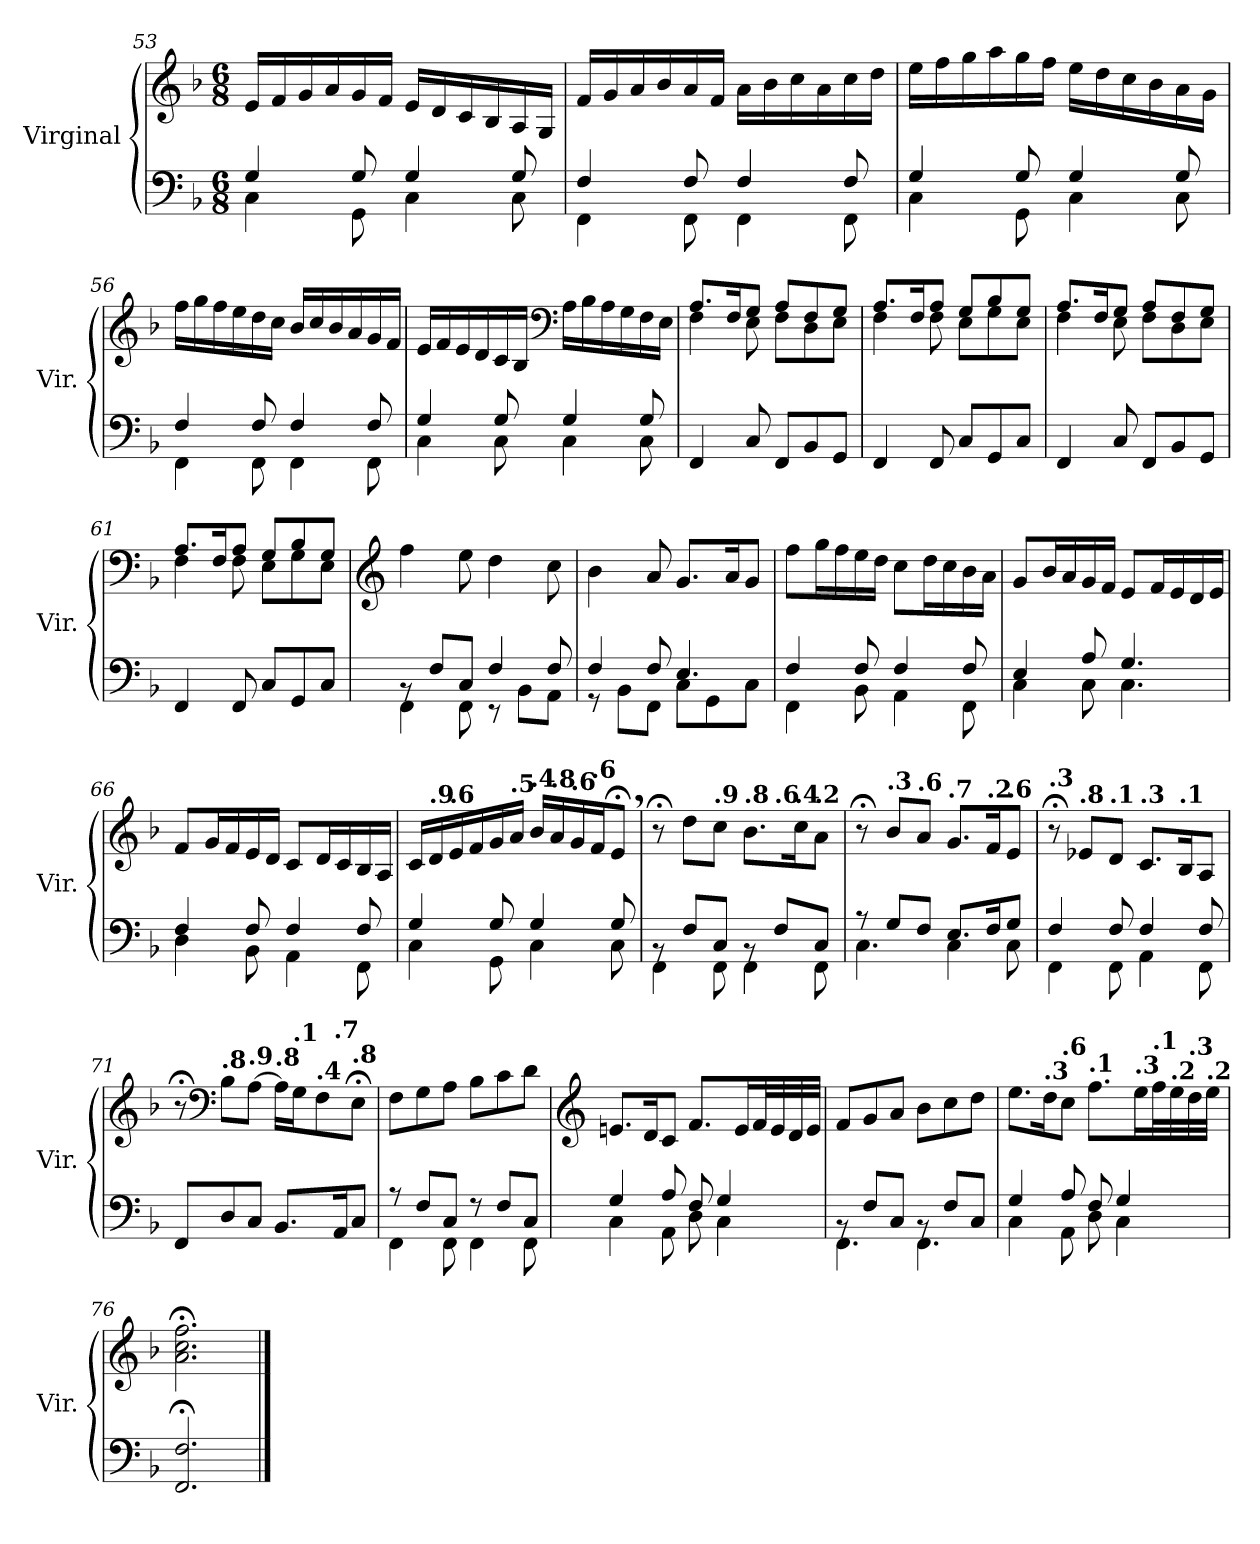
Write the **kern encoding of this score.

**kern	**kern
*part1	*part1
*staff2	*staff1
*I"Virginal	*
*I'Vir.	*
*clefF4	*clefG2
*k[b-]	*k[b-]
*M6/8	*M6/8
=53	=53
*^	*
4G/	4C\	16e/LL
.	.	16f/
.	.	16g/
.	.	16a/
8G/	8GG\	16g/
.	.	16f/JJ
4G/	4C\	16e/LL
.	.	16d/
.	.	16c/
.	.	16B-/
8G/	8C\	16A/
.	.	16G/JJ
=54	=54	=54
4F/	4FF\	16f/LL
.	.	16g/
.	.	16a/
.	.	16b-/
8F/	8FF\	16a/
.	.	16f/JJ
4F/	4FF\	16a\LL
.	.	16b-\
.	.	16cc\
.	.	16a\
8F/	8FF\	16cc\
.	.	16dd\JJ
!!LO:LB:g=z
=55	=55	=55
4G/	4C\	16ee\LL
.	.	16ff\
.	.	16gg\
.	.	16aa\
8G/	8GG\	16gg\
.	.	16ff\JJ
4G/	4C\	16ee\LL
.	.	16dd\
.	.	16cc\
.	.	16b-\
8G/	8C\	16a\
.	.	16g\JJ
=56	=56	=56
4F/	4FF\	16ff\LL
.	.	16gg\
.	.	16ff\
.	.	16ee\
8F/	8FF\	16dd\
.	.	16cc\JJ
4F/	4FF\	16b-/LL
.	.	16cc/
.	.	16b-/
.	.	16a/
8F/	8FF\	16g/
.	.	16f/JJ
=57	=57	=57
4G/	4C\	16e/LL
.	.	16f/
.	.	16e/
.	.	16d/
8G/	8C\	16c/
.	.	16B-/JJ
*	*	*clefF4
4G/	4C\	16A\LL
.	.	16B-\
.	.	16A\
.	.	16G\
8G/	8C\	16F\
.	.	16E\JJ
*v	*v	*
!!LO:LB:g=z
=58	=58
*	*^
4FF/	8.A/L	4F\
.	16F/K	.
8C/	8G/J	8E\
8FF/L	8A/L	8F\L
8BB-/	8F/	8D\
8GG/J	8G/J	8E\J
=59	=59	=59
4FF/	8.A/L	4F\
.	16F/K	.
8FF/	8A/J	8F\
8C/L	8G/L	8E\L
8GG/	8B-/	8G\
8C/J	8G/J	8E\J
=60	=60	=60
4FF/	8.A/L	4F\
.	16F/K	.
8C/	8G/J	8E\
8FF/L	8A/L	8F\L
8BB-/	8F/	8D\
8GG/J	8G/J	8E\J
=61	=61	=61
4FF/	8.A/L	4F\
.	16F/K	.
8FF/	8A/J	8F\
8C/L	8G/L	8E\L
8GG/	8B-/	8G\
8C/J	8G/J	8E\J
*	*v	*v
!!LO:PB:g=z
=62	=62
*	*clefG2
*^	*
8rBB	4FF\	4ff\
8F/L	.	.
8C/J	8FF\	8ee\
4F/	8r	4dd\
.	8BB-\L	.
8F/	8AA\J	8cc\
=63	=63	=63
4F/	8r	4b-\
.	8BB-\L	.
8F/	8FF\J	8a/
4.E/	8C\L	8.g/L
.	8GG\	.
.	.	16a/K
.	8C\J	8g/J
=64	=64	=64
4F/	4FF\	8ff\L
.	.	16gg\L
.	.	16ff\
8F/	8BB-\	16ee\
.	.	16dd\JJ
4F/	4AA\	8cc\L
.	.	16dd\L
.	.	16cc\
8F/	8FF\	16b-\
.	.	16a\JJ
=65	=65	=65
4E/	4C\	8g/L
.	.	16b-/L
.	.	16a/
8A/	8C\	16g/
.	.	16f/JJ
4.G/	4.C\	8e/L
.	.	16f/L
.	.	16e/
.	.	16d/
.	.	16e/JJ
=66	=66	=66
4F/	4D\	8f/L
.	.	16g/L
.	.	16f/
8F/	8BB-\	16e/
.	.	16d/JJ
4F/	4AA\	8c/L
.	.	16d/L
.	.	16c/
8F/	8FF\	16B-/
.	.	16A/JJ
!!LO:LB:g=z
=67	=67	=67
4G/	4C\	16c/LL
*	*	*MM121
!	!	!LO:TX:a:B:t=.9
.	.	16d/
*	*	*MM121
!	!	!LO:TX:a:B:t=.6
.	.	16e/
*	*	*MM121
.	.	16f/
*	*	*MM120
8G/	8GG\	16g/
*	*	*MM118
!	!	!LO:TX:a:B:t=.5
.	.	16a/JJ
*	*	*MM116
!	!	!LO:TX:a:B:t=.4
4G/	4C\	16b-/LL
*	*	*MM113
!	!	!LO:TX:a:B:t=.8
.	.	16a/
*	*	*MM110
!	!	!LO:TX:a:B:t=.6
.	.	16g/
*	*	*MM106
!	!	!LO:TX:a:B:t=.6
.	.	16f/J
*	*	*MM102
8G/	8C\	8e;<,/J
=68	=68	=68
*	*	*MM102
*	*	*^
8rBB	4FF\	8r;<	2ryy
8F/L	.	8dd\L	.
*	*	*MM101	*
!	!	!LO:TX:a:B:t=.9	!
8C/J	8FF\	8cc\J	.
*	*	*MM101	*
!	!	!LO:TX:a:B:t=.8	!
8rBB	4FF\	8.b-\L	.
*	*	*MM101	*
!	!	!	!LO:TX:a:B:t=.6
8F/L	.	.	4ryy
*	*	*MM101	*
!	!	!LO:TX:a:B:t=.4	!
.	.	16cc\K	.
*	*	*MM101	*
!	!	!LO:TX:a:B:t=.2	!
8C/J	8FF\	8a\J	.
*	*	*v	*v
=69	=69	=69
*	*	*MM100
*	*	*^
!	!	!LO:TX:a:B:t=.8	!
*	*	*v	*v
8r	4.C\	8r;<
*	*	*MM100
!	!	!LO:TX:a:B:t=.3
8G/L	.	8b-/L
*	*	*MM99
!	!	!LO:TX:a:B:t=.6
8F/J	.	8a/J
*	*	*MM98
!	!	!LO:TX:a:B:t=.7
8.E/L	4C\	8.g/L
*	*	*MM97
!	!	!LO:TX:a:B:t=.2
16F/K	.	16f/K
*	*	*MM96
!	!	!LO:TX:a:B:t=.6
8G/J	8C\	8e/J
=70	=70	=70
*	*	*MM95
!	!	!LO:TX:a:B:t=.3
4F/	4FF\	8r;<
*	*	*MM93
!	!	!LO:TX:a:B:t=.8
.	.	8e-X/L
*	*	*MM92
!	!	!LO:TX:a:B:t=.1
8F/	8FF\	8d/J
*	*	*MM90
!	!	!LO:TX:a:B:t=.3
4F/	4AA\	8.c/L
*	*	*MM87
!	!	!LO:TX:a:B:t=.1
.	.	16B-/K
*	*	*MM86
8F/	8FF\	8A/J
*v	*v	*
=71	=71
*	*MM83
*^	*
!	!	!LO:TX:a:B:t=.5
*v	*v	*^
8FF/L	8r;<	2ryy
*	*clefF4	*
*	*MM80	*
!	!LO:TX:a:B:t=.8	!
8D/	8B-\L	.
*	*MM77	*
!	!LO:TX:a:B:t=.9	!
8C/J	[8A\J	.
*	*MM74	*
!	!LO:TX:a:B:t=.8	!
8.BB-/L	16A\LL]	.
*	*MM73	*
!	!LO:TX:a:B:t=.1	!
.	16G\J	.
*	*MM71	*
!	!LO:TX:a:B:t=.4	!
.	8F\	16ryy
*	*MM69	*
!	!	!LO:TX:a:B:t=.7
16AA/K	.	8.ryy
*	*MM67	*
!	!LO:TX:a:B:t=.8	!
8C/J	8E;<\J	.
*	*v	*v
!!LO:LB:g=z
=72	=72
*^	*
8r	4FF\	8F\L
8F/L	.	8G\
8C/J	8FF\	8A\J
8r	4FF\	8B-\L
8F/L	.	8c\
8C/J	8FF\	8d\J
=73	=73	=73
*	*	*clefG2
4G/	4C\	8.en/L
.	.	16d/K
8A/	8AA\	8c/J
8F/	8D\	8.f/L
4G/	4C\	.
.	.	16e/L
.	.	32f/L
.	.	32e/
.	.	32d/
.	.	32e/JJJ
=74	=74	=74
8rBB	4.FF\	8f/L
8F/L	.	8g/
8C/J	.	8a/J
8rBB	4.FF\	8b-\L
8F/L	.	8cc\
8C/J	.	8dd\J
=75	=75	=75
*	*	*MM68
4G/	4C\	8.ee\L
*	*	*MM67
!	!	!LO:TX:a:B:t=.3
.	.	16dd\K
*	*	*MM66
!	!	!LO:TX:a:B:t=.6
8A/	8AA\	8cc\J
*	*	*MM64
!	!	!LO:TX:a:B:t=.1
8F/	8D\	8.ff\L
*	*	*MM60
4G/	4C\	.
*	*	*MM57
!	!	!LO:TX:a:B:t=.3
.	.	16ee\L
*	*	*MM54
!	!	!LO:TX:a:B:t=.1
.	.	32ff\L
*	*	*MM52
!	!	!LO:TX:a:B:t=.2
.	.	32ee\
*	*	*MM50
!	!	!LO:TX:a:B:t=.3
.	.	32dd\
*	*	*MM48
!	!	!LO:TX:a:B:t=.2
.	.	32ee\JJJ
*v	*v	*
=76	=76
*	*MM46
2.FF/;< 2.F/;<	2.a\;< 2.cc\;< 2.ff\;<
==	==
*-	*-
